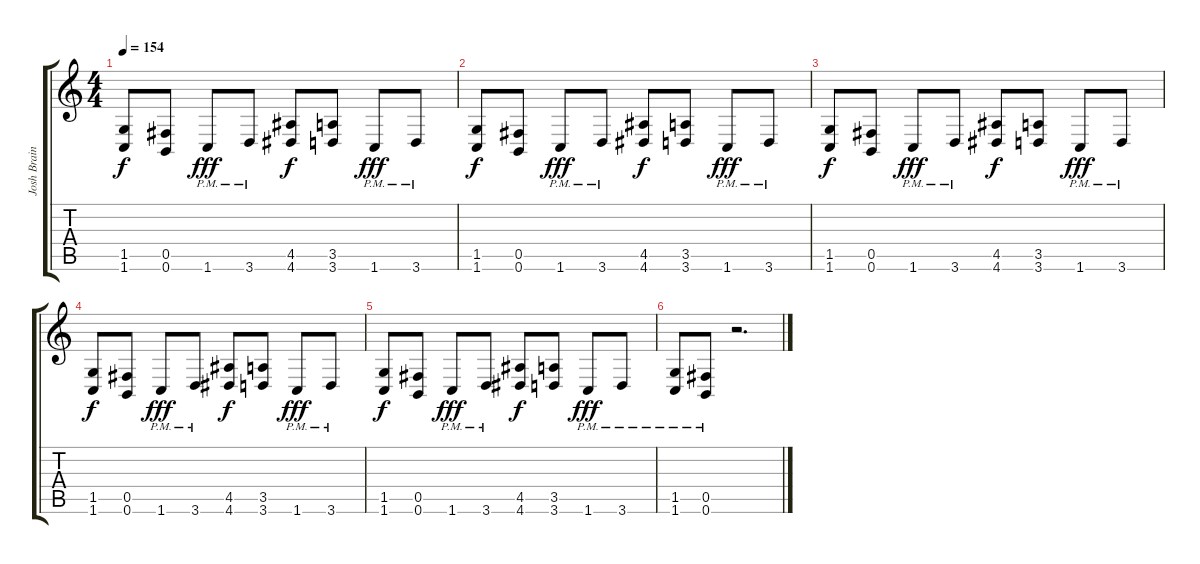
\track ("Josh Brainard" "Josh Brain") {instrument distortionguitar}
\staff {score tabs}
\tuning (Db4 Ab3 E3 B2 Gb2 B1) {hide}
\ts (4 4)
\tempo 154
\clef g2
\ks c
(1.5 1.6).8{dy f} (0.5 0.6).8 1.6{pm}.8{dy fff} 3.6{pm}.8 (4.5 4.6).8{dy f} (3.5 3.6).8 1.6{pm}.8{dy fff} 3.6{pm}.8 |
(1.5 1.6).8{dy f} (0.5 0.6).8 1.6{pm}.8{dy fff} 3.6{pm}.8 (4.5 4.6).8{dy f} (3.5 3.6).8 1.6{pm}.8{dy fff} 3.6{pm}.8 |
(1.5 1.6).8{dy f} (0.5 0.6).8 1.6{pm}.8{dy fff} 3.6{pm}.8 (4.5 4.6).8{dy f} (3.5 3.6).8 1.6{pm}.8{dy fff} 3.6{pm}.8 |
(1.5 1.6).8{dy f} (0.5 0.6).8 1.6{pm}.8{dy fff} 3.6{pm}.8 (4.5 4.6).8{dy f} (3.5 3.6).8 1.6{pm}.8{dy fff} 3.6{pm}.8 |
(1.5 1.6).8{dy f} (0.5 0.6).8 1.6{pm}.8{dy fff} 3.6{pm}.8 (4.5 4.6).8{dy f} (3.5 3.6).8 1.6{pm}.8{dy fff} 3.6{pm}.8 |
(1.5{pm} 1.6{pm}).8 (0.5{pm} 0.6{pm}).8 r.2{d}
